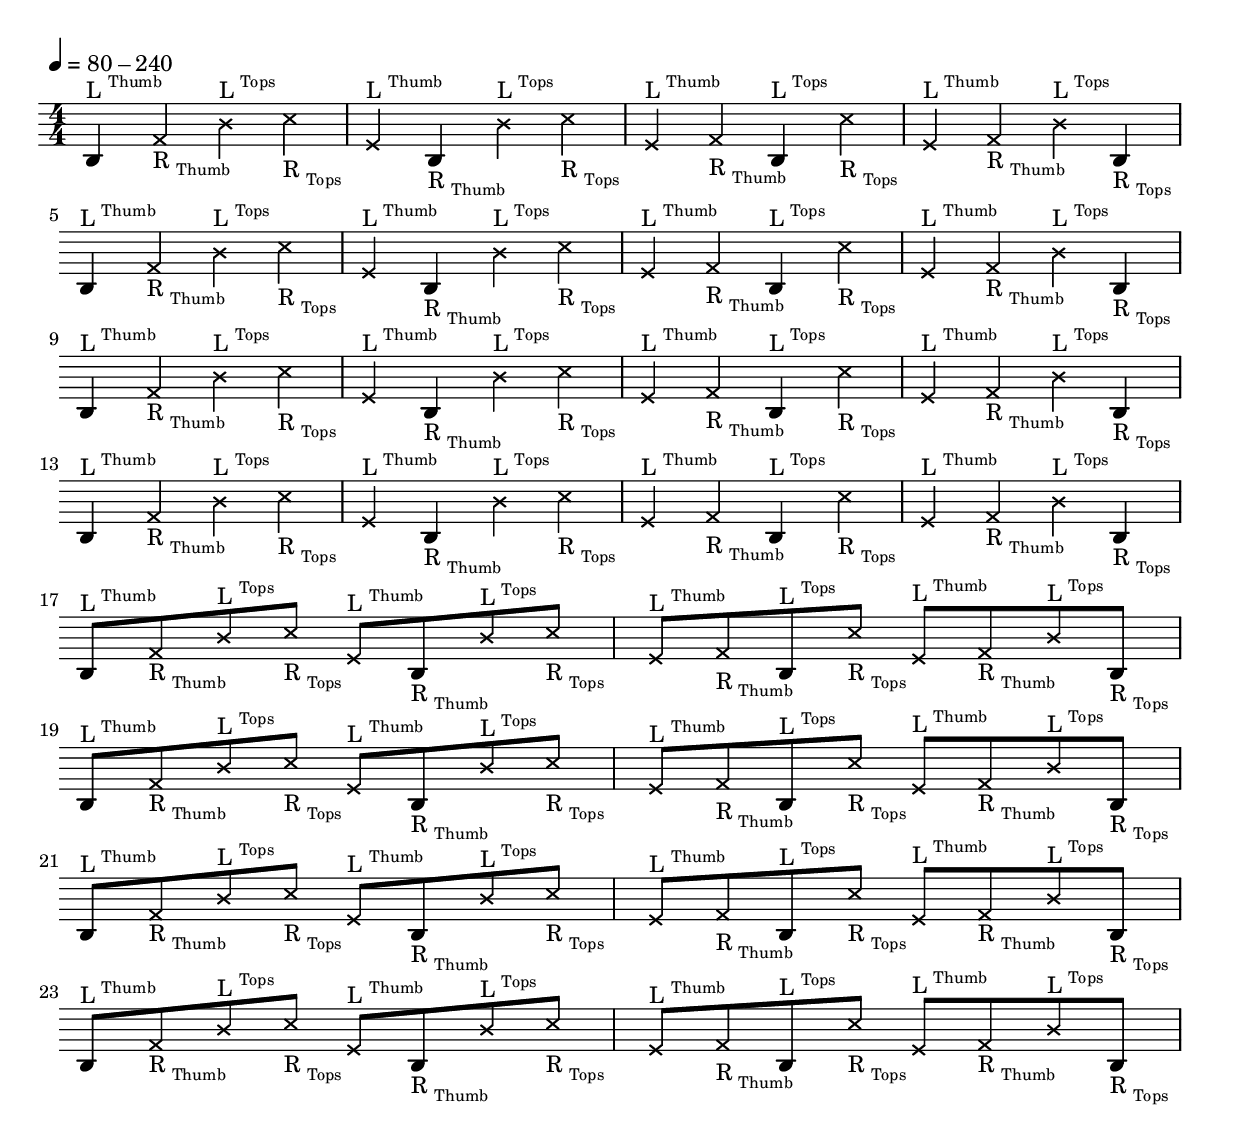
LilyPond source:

\version "2.24.1"
\include "../../global.ly"

\layout {
  indent = -3.5
}

\relative {
  \defaultScoreSettings
  \tempo 4 = 80 - 240
  \time 4/4

  \rimNote

  \repeat unfold 4 { 
    \once \defaultNote  b4^\LThumbTop                    f'_\RThumbBtm                     b^\LTopsTop                     c_\RTopsBtm 
                       e,4^\LThumbTop \once \defaultNote  b_\RThumbBtm                    b'^\LTopsTop                     c_\RTopsBtm 
                       e,4^\LThumbTop                     f_\RThumbBtm \once \defaultNote b,^\LTopsTop                    c'_\RTopsBtm 
                       e,4^\LThumbTop                     f_\RThumbBtm                     b^\LTopsTop \once \defaultNote b,_\RTopsBtm 
    \break
  }


  \repeat unfold 4 { 
    \once \defaultNote  b8^\LThumbTop                    f'_\RThumbBtm                     b^\LTopsTop                     c_\RTopsBtm 
                       e,8^\LThumbTop \once \defaultNote  b_\RThumbBtm                    b'^\LTopsTop                     c_\RTopsBtm 
                       e,8^\LThumbTop                     f_\RThumbBtm \once \defaultNote b,^\LTopsTop                    c'_\RTopsBtm 
                       e,8^\LThumbTop                     f_\RThumbBtm                     b^\LTopsTop \once \defaultNote b,_\RTopsBtm 
    \break
  }

  \resetNoteHead
}